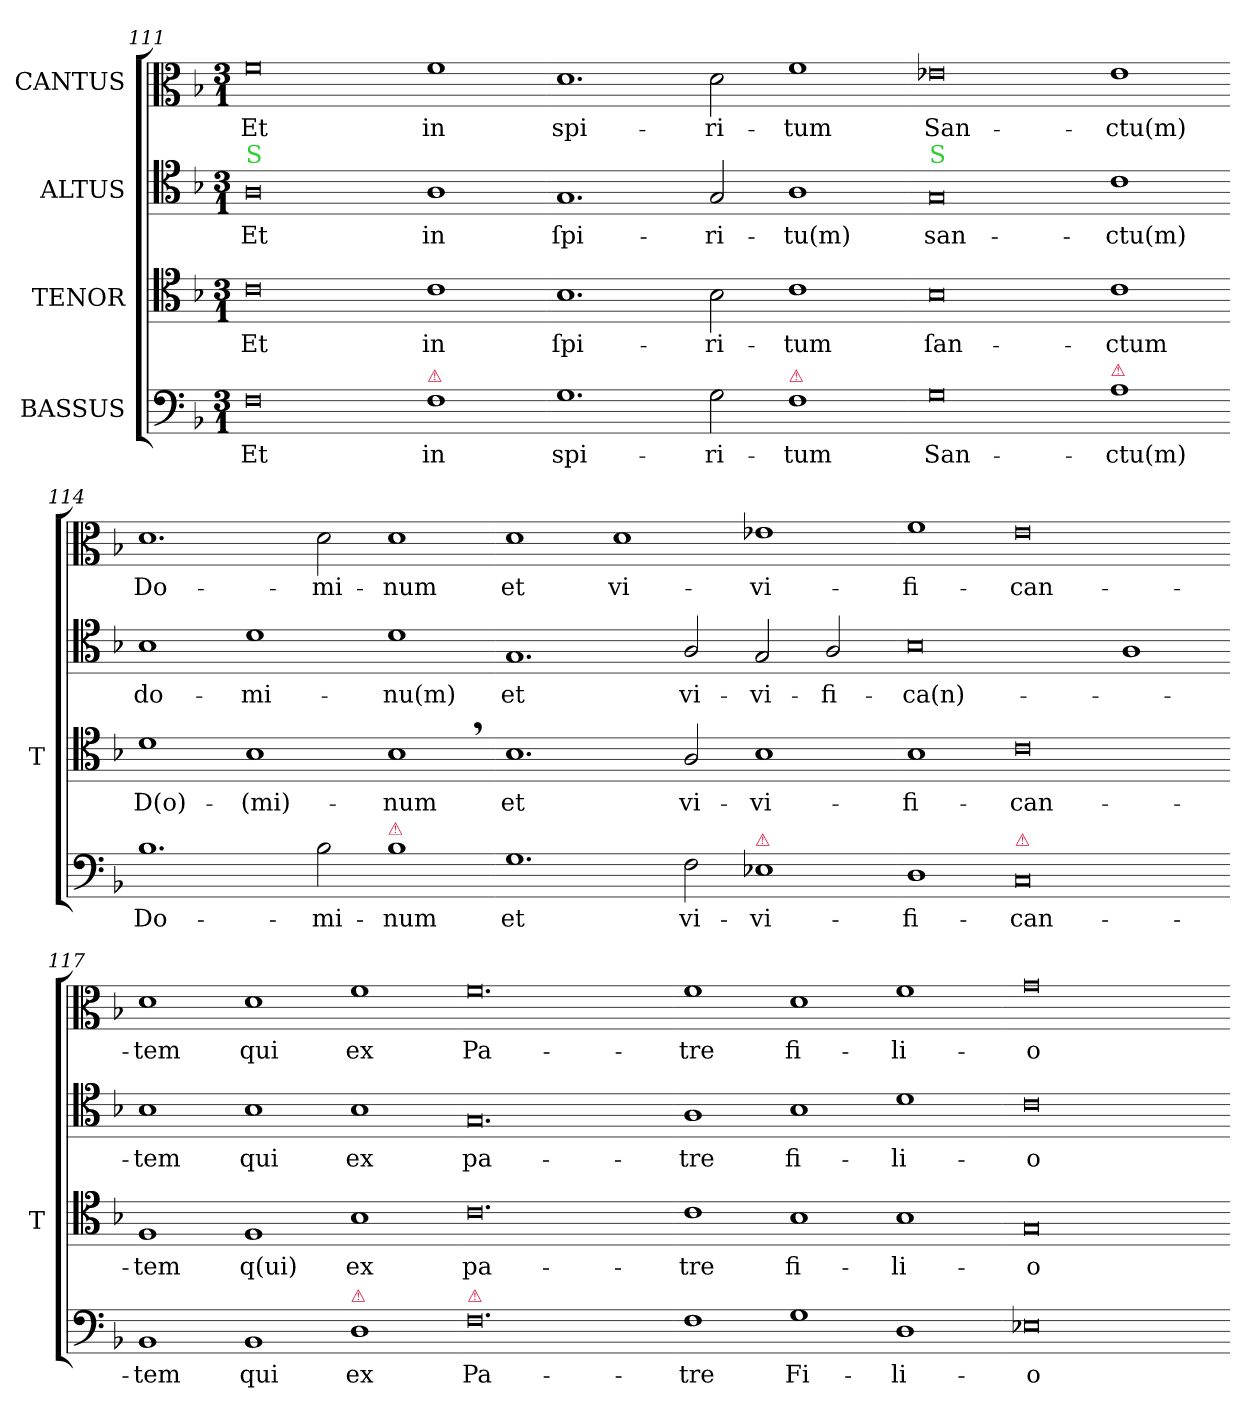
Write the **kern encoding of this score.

**kern	**text	**kern	**text	**kern	**text	**kern	**text
*part4	*part4	*part3	*part3	*part2	*part2	*part1	*part1
*staff4	*staff4	*staff3	*staff3	*staff2	*staff2	*staff1	*staff1
*I"BASSUS	*	*I"TENOR	*	*I"ALTUS	*	*I"CANTUS	*
*	*	*I'T	*	*	*	*	*
*clefF4	*	*clefC4	*	*clefC4	*	*clefC3	*
*k[b-]	*	*k[b-]	*	*k[b-]	*	*k[b-]	*
*M3/1	*	*M3/1	*	*M3/1	*	*M3/1	*
=111	=111	=111	=111	=111	=111	=111	=111
!	!	!	!	!LO:TX:a:color=limegreen:t=S	!	!	!
0F	Et	0c	Et	0A	Et	0f	Et
!LO:TX:a:color=crimson:t=⚠	!	!	!	!	!	!	!
1F	in	1c	in	1A	in	1f	in
=112-	=112-	=112-	=112-	=112-	=112-	=112-	=112-
1.G	spi-	1.B-	ſpi-	1.G	ſpi-	1.d	spi-
2G\	-ri-	2B-\	-ri-	2G/	-ri-	2d\	-ri-
!LO:TX:a:color=crimson:t=⚠	!	!	!	!	!	!	!
1F	-tum	1c	-tum	1A	-tu(m)	1f	-tum
=113-	=113-	=113-	=113-	=113-	=113-	=113-	=113-
!	!	!	!	!LO:TX:a:color=limegreen:t=S	!	!	!
0G	San-	0B-	ſan-	0G	san-	0e-X	San-
!LO:TX:a:color=crimson:t=⚠	!	!	!	!	!	!	!
1A	-ctu(m)	1c	-ctum	1c	-ctu(m)	1e-	-ctu(m)
=114-	=114-	=114-	=114-	=114-	=114-	=114-	=114-
1.B-	Do-	1d	D(o)-	1B-	do-	1.d	Do-
.	.	1B-	-(mi)-	1d	-mi-	.	.
2B-\	-mi-	.	.	.	.	2d\	-mi-
!LO:TX:a:color=crimson:t=⚠	!	!	!	!	!	!	!
1B-	-num	1B-,	-num	1d	-nu(m)	1d	-num
=115-	=115-	=115-	=115-	=115-	=115-	=115-	=115-
1.G	et	1.B-	et	1.G	et	1d	et
.	.	.	.	.	.	1d	vi-
2F\	vi-	2A/	vi-	2A/	vi-	.	.
!LO:TX:a:color=crimson:t=⚠	!	!	!	!	!	!	!
1E-X	-vi-	1B-	-vi-	2G/	-vi-	1e-X	-vi-
.	.	.	.	2A/	-fi-	.	.
=116-	=116-	=116-	=116-	=116-	=116-	=116-	=116-
1D	-fi-	1B-	-fi-	0B-	-ca(n)-	1f	-fi-
!LO:TX:a:color=crimson:t=⚠	!	!	!	!	!	!	!
0C	-can-	0c	-can-	.	.	0e-	-can-
.	.	.	.	1A	.	.	.
=117-	=117-	=117-	=117-	=117-	=117-	=117-	=117-
1BB-	-tem	1F	-tem	1B-	-tem	1d	-tem
1BB-	qui	1F	q(ui)	1B-	qui	1d	qui
!LO:TX:a:color=crimson:t=⚠	!	!	!	!	!	!	!
1D	ex	1B-	ex	1B-	ex	1f	ex
=118-	=118-	=118-	=118-	=118-	=118-	=118-	=118-
!LO:TX:a:color=crimson:t=⚠	!	!	!	!	!	!	!
0.F	Pa-	0.c	pa-	0.G	pa-	0.f	Pa-
=119-	=119-	=119-	=119-	=119-	=119-	=119-	=119-
1F	-tre	1c	-tre	1A	-tre	1f	-tre
1G	Fi-	1B-	fi-	1B-	fi-	1d	fi-
1D	-li-	1B-	-li-	1d\	-li-	1f	-li-
=120-	=120-	=120-	=120-	=120-	=120-	=120-	=120-
!LO:N:vis=0	!	!LO:N:vis=0	!	!LO:N:vis=0	!	!LO:N:vis=0	!
0.E-X	-o-	0.G	-o-	0.c	-o-	0.g	-o-
=-	=-	=-	=-	=-	=-	=-	=-
*-	*-	*-	*-	*-	*-	*-	*-
